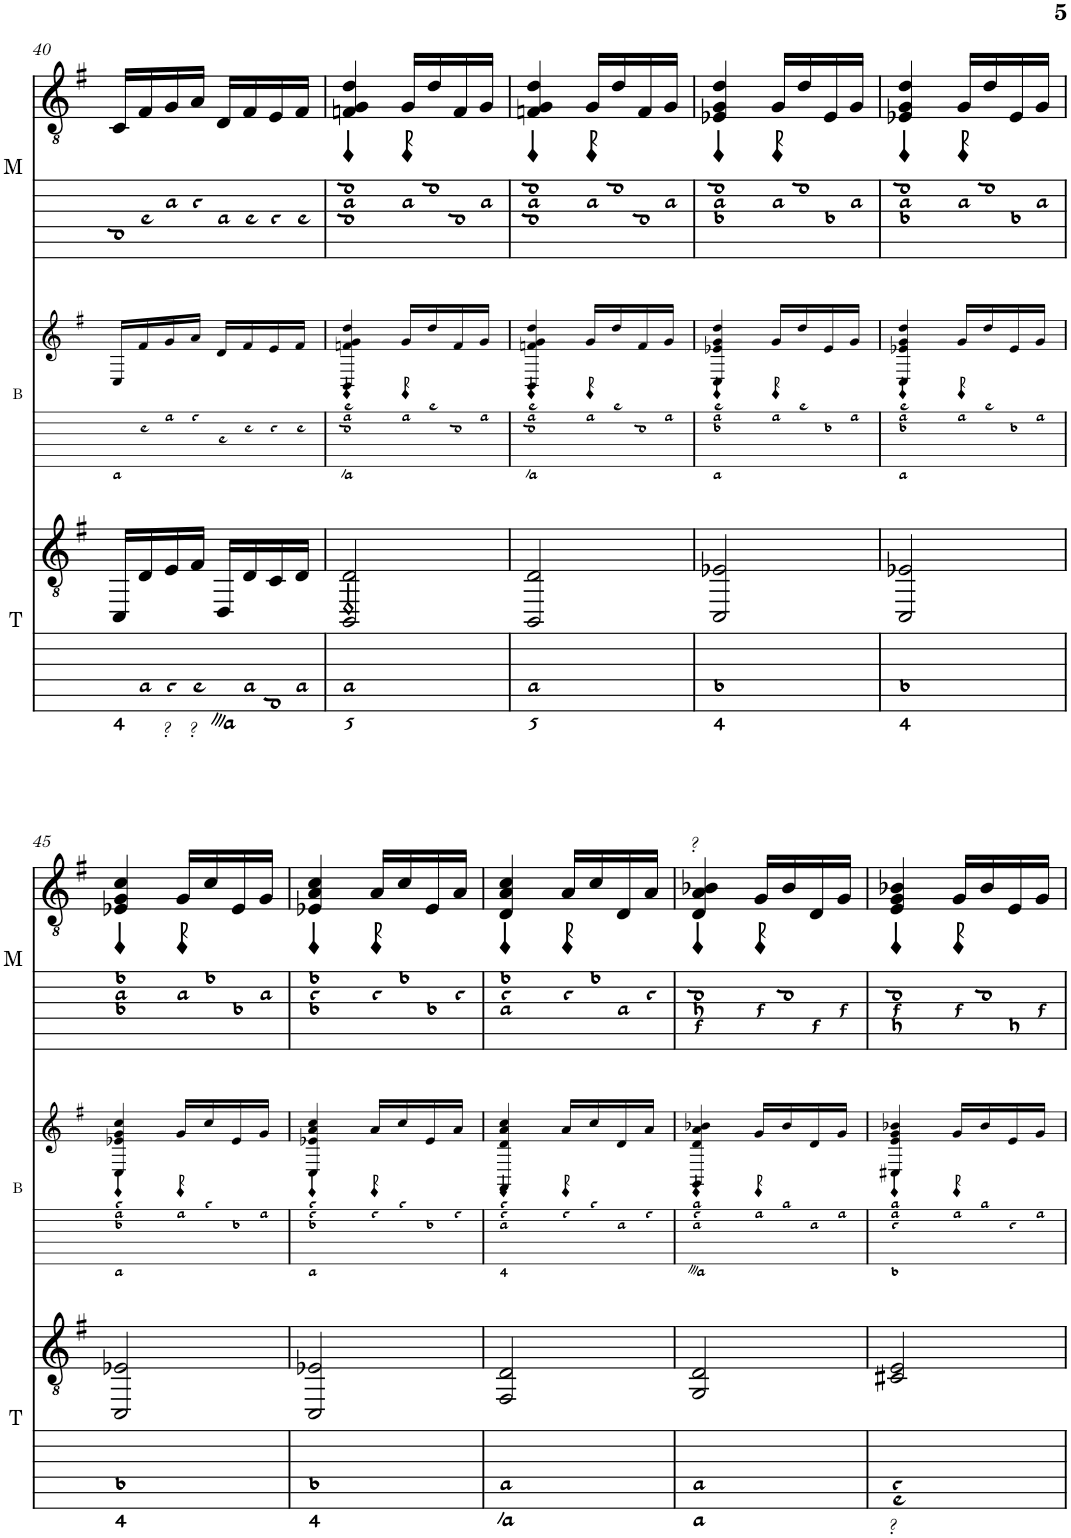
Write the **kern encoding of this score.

**kern	**kern	**kern	**kern	**kern	**kern
*part3	*part3	*part2	*part2	*part1	*part1
*staff6	*staff5	*staff4	*staff3	*staff2	*staff1
*I"T	*	*I"B	*	*I"M	*
*I'T	*	*I'B	*	*I'M	*
!!LO:PB:g=z
*	*clefGv2	*	*clefG2	*	*clefGv2
*k[f#]	*k[f#]	*k[f#]	*k[f#]	*k[f#]	*k[f#]
*M2/4	*M2/4	*M2/4	*M2/4	*M2/4	*M2/4
=40	=40	=40	=40	=40	=40
16CCLL	16CC/LL	16CLL	16C/LL	16CLL	16C/LL
16DJ	16D/	16f#J	16f#/	16F#J	16F#/
!LO:TX:b:i:t=?	!	!	!	!	!
16EL	16E/	16gL	16g/	16GL	16G/
!LO:TX:b:i:t=?	!	!	!	!	!
16F#JJ	16F#/JJ	16aJJ	16a/JJ	16AJJ	16A/JJ
16DDLL	16DD/LL	16dLL	16d/LL	16DLL	16D/LL
16DJ	16D/	16f#J	16f#/	16F#J	16F#/
16CL	16C/	16eL	16e/	16EL	16E/
16DJJ	16D/JJ	16f#JJ	16f#/JJ	16F#JJ	16F#/JJ
=41	=41	=41	=41	=41	=41
2BBB 2D	2BBB/ 2D/	4BB 4fn 4g 4dd	4BB/ 4fn/ 4g/ 4dd/	4Fn 4G 4d	4Fn/ 4G/ 4d/
.	.	16gLL	16g/LL	16GLL	16G/LL
.	.	16ddJ	16dd/	16dJ	16d/
.	.	16fL	16f/	16FL	16F/
.	.	16gJJ	16g/JJ	16GJJ	16G/JJ
=42	=42	=42	=42	=42	=42
2BBB 2D	2BBB/ 2D/	4BB 4fn 4g 4dd	4BB/ 4fn/ 4g/ 4dd/	4Fn 4G 4d	4Fn/ 4G/ 4d/
.	.	16gLL	16g/LL	16GLL	16G/LL
.	.	16ddJ	16dd/	16dJ	16d/
.	.	16fL	16f/	16FL	16F/
.	.	16gJJ	16g/JJ	16GJJ	16G/JJ
=43	=43	=43	=43	=43	=43
2CC 2E-X	2CC/ 2E-X/	4C 4e-X 4g 4dd	4C/ 4e-X/ 4g/ 4dd/	4E-X 4G 4d	4E-X/ 4G/ 4d/
.	.	16gLL	16g/LL	16GLL	16G/LL
.	.	16ddJ	16dd/	16dJ	16d/
.	.	16e-L	16e-/	16E-L	16E-/
.	.	16gJJ	16g/JJ	16GJJ	16G/JJ
=44	=44	=44	=44	=44	=44
2CC 2E-X	2CC/ 2E-X/	4C 4e-X 4g 4dd	4C/ 4e-X/ 4g/ 4dd/	4E-X 4G 4d	4E-X/ 4G/ 4d/
.	.	16gLL	16g/LL	16GLL	16G/LL
.	.	16ddJ	16dd/	16dJ	16d/
.	.	16e-L	16e-/	16E-L	16E-/
.	.	16gJJ	16g/JJ	16GJJ	16G/JJ
!!LO:LB:g=z
=45	=45	=45	=45	=45	=45
2CC 2E-X	2CC/ 2E-X/	4C 4e-X 4g 4cc	4C/ 4e-X/ 4g/ 4cc/	4E-X 4G 4c	4E-X/ 4G/ 4c/
.	.	16gLL	16g/LL	16GLL	16G/LL
.	.	16ccJ	16cc/	16cJ	16c/
.	.	16e-L	16e-/	16E-L	16E-/
.	.	16gJJ	16g/JJ	16GJJ	16G/JJ
=46	=46	=46	=46	=46	=46
2CC 2E-	2CC/ 2E-X/	4C 4e-X 4a 4cc	4C/ 4e-X/ 4a/ 4cc/	4E-X 4A 4c	4E-X/ 4A/ 4c/
.	.	16aLL	16a/LL	16ALL	16A/LL
.	.	16ccJ	16cc/	16cJ	16c/
.	.	16e-L	16e-/	16E-L	16E-/
.	.	16aJJ	16a/JJ	16AJJ	16A/JJ
=47	=47	=47	=47	=47	=47
2FF# 2D	2FF#/ 2D/	4FF# 4d 4a 4cc	4FF#/ 4d/ 4a/ 4cc/	4D 4A 4c	4D/ 4A/ 4c/
.	.	16aLL	16a/LL	16ALL	16A/LL
.	.	16ccJ	16cc/	16cJ	16c/
.	.	16dL	16d/	16DL	16D/
.	.	16aJJ	16a/JJ	16AJJ	16A/JJ
=48	=48	=48	=48	=48	=48
!	!	!	!	!	!LO:TX:a:i:t=?
2GG 2D	2GG/ 2D/	4GG 4d 4a 4b-	4GG/ 4d/ 4a/ 4b-X/	4D 4A 4B-X	4D/ 4A/ 4B-X/
.	.	16gLL	16g/LL	16GLL	16G/LL
.	.	16b-J	16b-/	16B-J	16B-/
.	.	16dL	16d/	16DL	16D/
.	.	16gJJ	16g/JJ	16GJJ	16G/JJ
=49	=49	=49	=49	=49	=49
!LO:TX:b:i:t=?	!	!	!	!	!
2C#X 2E	2C#X/ 2E/	4C# 4e 4g 4b-	4C#X/ 4e/ 4g/ 4b-X/	4E 4G 4B-X	4E/ 4G/ 4B-X/
.	.	16gLL	16g/LL	16GLL	16G/LL
.	.	16b-J	16b-/	16B-J	16B-/
.	.	16eL	16e/	16EL	16E/
.	.	16gJJ	16g/JJ	16GJJ	16G/JJ
=	=	=	=	=	=
*-	*-	*-	*-	*-	*-
